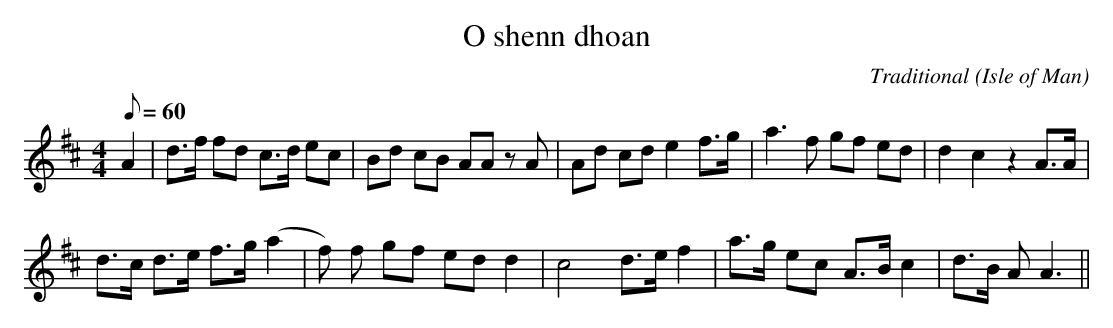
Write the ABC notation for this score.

X:1
T:O shenn dhoan
C:Traditional
O:Isle of Man
M:4/4
L:1/8
Q:60
K:D
A2|d>f fd c>d ec|Bd cB AA zA|Ad cd e2 f>g|a3f gf ed|d2 c2 z2 A>A|
d>c d>e f>g (a2|f) f gf ed d2|c4 d>e f2|a>g ec A>B c2|d>B A A3||
